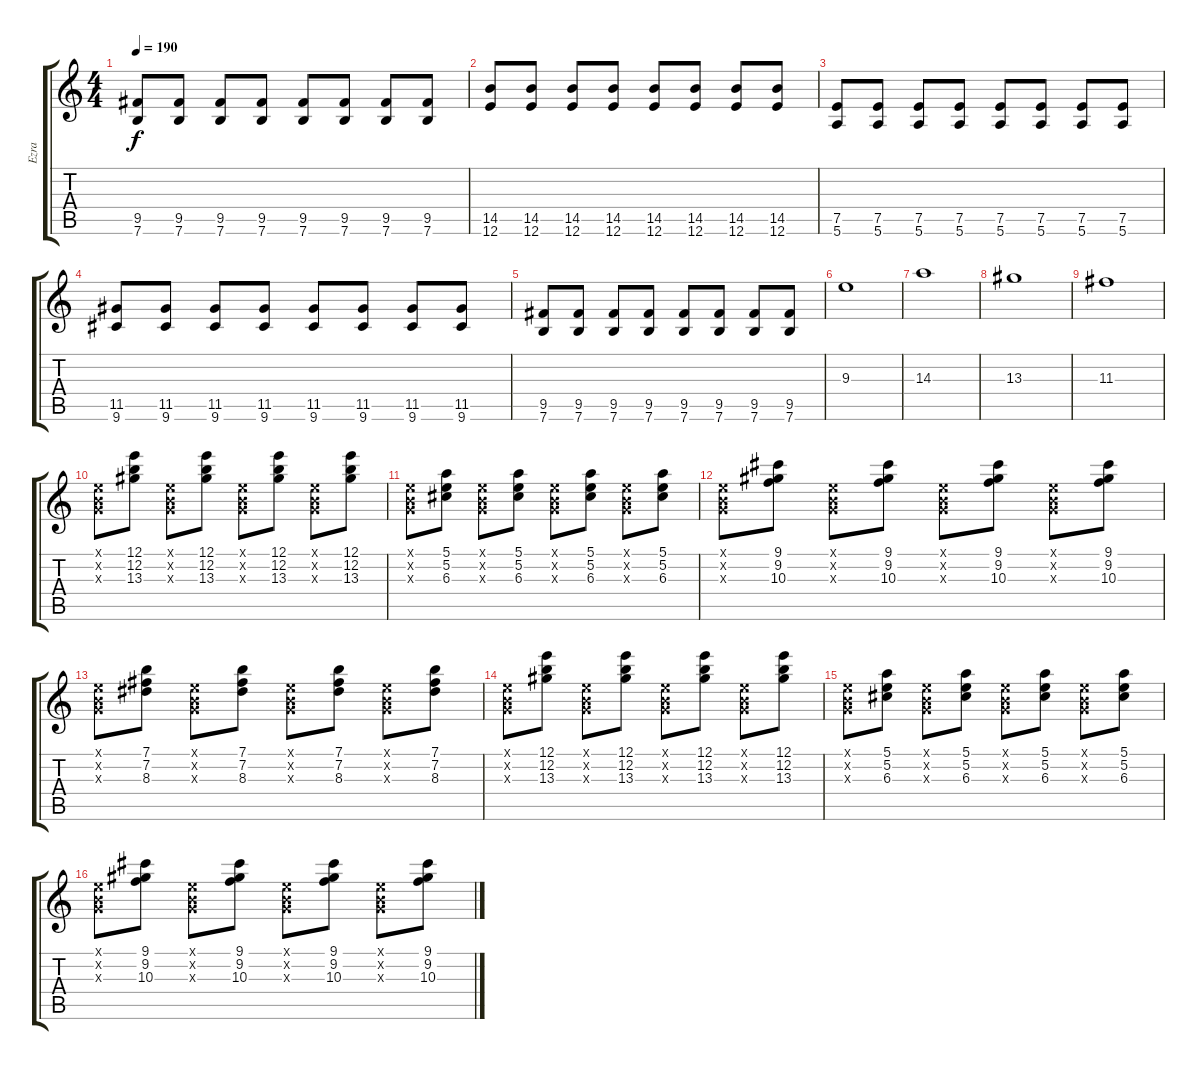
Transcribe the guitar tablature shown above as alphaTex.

\track ("Ezra" "Ezra") {instrument distortionguitar}
\staff {score tabs}
\tuning (E4 B3 G3 D3 A2 E2) {hide}
\ts (4 4)
\tempo 190
\clef g2
\ks c
(9.5 7.6).8{dy f} (9.5 7.6).8 (9.5 7.6).8 (9.5 7.6).8 (9.5 7.6).8 (9.5 7.6).8 (9.5 7.6).8 (9.5 7.6).8 |
(14.5 12.6).8 (14.5 12.6).8 (14.5 12.6).8 (14.5 12.6).8 (14.5 12.6).8 (14.5 12.6).8 (14.5 12.6).8 (14.5 12.6).8 |
(7.5 5.6).8 (7.5 5.6).8 (7.5 5.6).8 (7.5 5.6).8 (7.5 5.6).8 (7.5 5.6).8 (7.5 5.6).8 (7.5 5.6).8 |
(11.5 9.6).8 (11.5 9.6).8 (11.5 9.6).8 (11.5 9.6).8 (11.5 9.6).8 (11.5 9.6).8 (11.5 9.6).8 (11.5 9.6).8 |
(9.5 7.6).8 (9.5 7.6).8 (9.5 7.6).8 (9.5 7.6).8 (9.5 7.6).8 (9.5 7.6).8 (9.5 7.6).8 (9.5 7.6).8 |
9.3.1{volume 13} |
14.3.1 |
13.3.1 |
11.3.1 |
(0.1{x} 0.2{x} 0.3{x}).8{volume 10 instrument acousticguitarnylon} (12.1 12.2 13.3).8 (0.1{x} 0.2{x} 0.3{x}).8 (12.1 12.2 13.3).8 (0.1{x} 0.2{x} 0.3{x}).8 (12.1 12.2 13.3).8 (0.1{x} 0.2{x} 0.3{x}).8 (12.1 12.2 13.3).8 |
(0.1{x} 0.2{x} 0.3{x}).8 (5.1 5.2 6.3).8 (0.1{x} 0.2{x} 0.3{x}).8 (5.1 5.2 6.3).8 (0.1{x} 0.2{x} 0.3{x}).8 (5.1 5.2 6.3).8 (0.1{x} 0.2{x} 0.3{x}).8 (5.1 5.2 6.3).8 |
(0.1{x} 0.2{x} 0.3{x}).8 (9.1 9.2 10.3).8 (0.1{x} 0.2{x} 0.3{x}).8 (9.1 9.2 10.3).8 (0.1{x} 0.2{x} 0.3{x}).8 (9.1 9.2 10.3).8 (0.1{x} 0.2{x} 0.3{x}).8 (9.1 9.2 10.3).8 |
(0.1{x} 0.2{x} 0.3{x}).8 (7.1 7.2 8.3).8 (0.1{x} 0.2{x} 0.3{x}).8 (7.1 7.2 8.3).8 (0.1{x} 0.2{x} 0.3{x}).8 (7.1 7.2 8.3).8 (0.1{x} 0.2{x} 0.3{x}).8 (7.1 7.2 8.3).8 |
(0.1{x} 0.2{x} 0.3{x}).8 (12.1 12.2 13.3).8 (0.1{x} 0.2{x} 0.3{x}).8 (12.1 12.2 13.3).8 (0.1{x} 0.2{x} 0.3{x}).8 (12.1 12.2 13.3).8 (0.1{x} 0.2{x} 0.3{x}).8 (12.1 12.2 13.3).8 |
(0.1{x} 0.2{x} 0.3{x}).8 (5.1 5.2 6.3).8 (0.1{x} 0.2{x} 0.3{x}).8 (5.1 5.2 6.3).8 (0.1{x} 0.2{x} 0.3{x}).8 (5.1 5.2 6.3).8 (0.1{x} 0.2{x} 0.3{x}).8 (5.1 5.2 6.3).8 |
(0.1{x} 0.2{x} 0.3{x}).8 (9.1 9.2 10.3).8 (0.1{x} 0.2{x} 0.3{x}).8 (9.1 9.2 10.3).8 (0.1{x} 0.2{x} 0.3{x}).8 (9.1 9.2 10.3).8 (0.1{x} 0.2{x} 0.3{x}).8 (9.1 9.2 10.3).8
